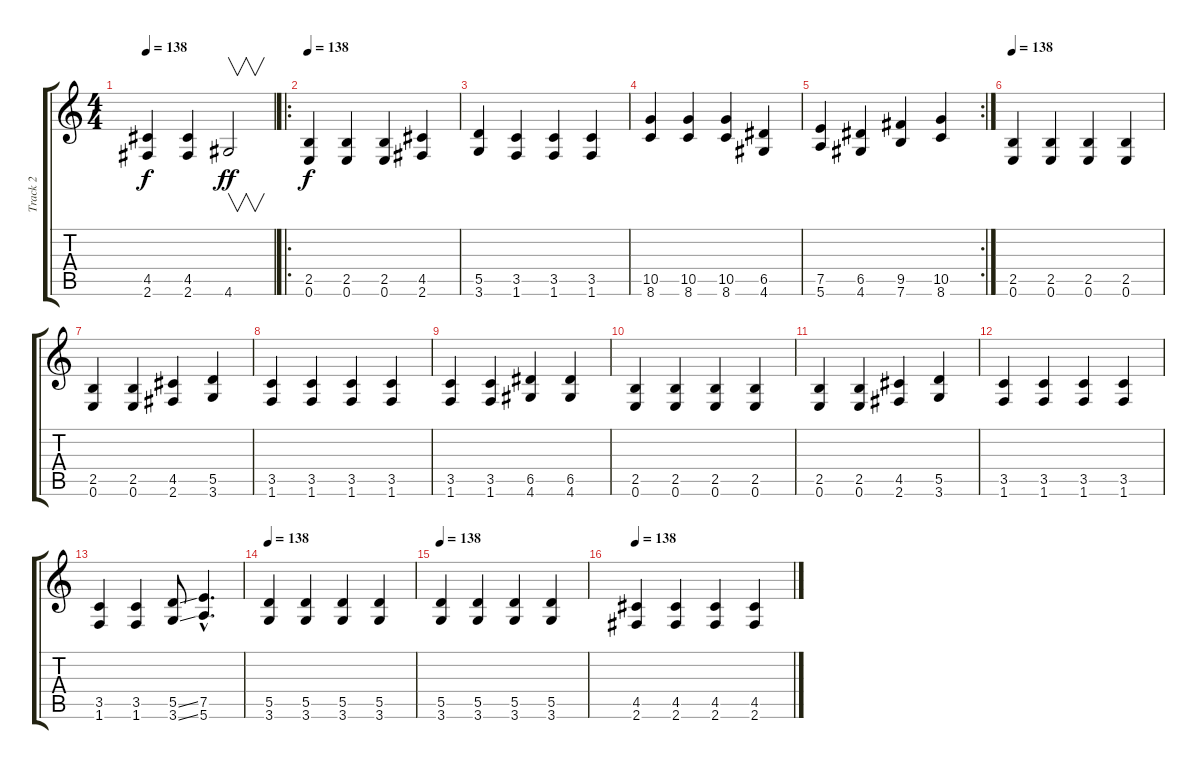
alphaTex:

\track ("Track 2" "Track 2") {instrument distortionguitar}
\staff {score tabs}
\tuning (E4 B3 G3 D3 A2 E2) {hide}
\ts (4 4)
\tempo 138
\clef g2
\ks c
(4.5 2.6).4{dy f} (4.5 2.6).4 4.6.2{v dy ff} |
\ro
\tempo 138
(2.5 0.6).4{dy f volume 14} (2.5 0.6).4 (2.5 0.6).4 (4.5 2.6).4 |
(5.5 3.6).4 (3.5 1.6).4 (3.5 1.6).4 (3.5 1.6).4 |
(10.5 8.6).4 (10.5 8.6).4 (10.5 8.6).4 (6.5 4.6).4 |
\rc 2
(7.5 5.6).4 (6.5 4.6).4 (9.5 7.6).4 (10.5 8.6).4 |
\tempo 138
(2.5 0.6).4 (2.5 0.6).4 (2.5 0.6).4 (2.5 0.6).4 |
(2.5 0.6).4 (2.5 0.6).4 (4.5 2.6).4 (5.5 3.6).4 |
(3.5 1.6).4 (3.5 1.6).4 (3.5 1.6).4 (3.5 1.6).4 |
(3.5 1.6).4 (3.5 1.6).4 (6.5 4.6).4 (6.5 4.6).4 |
(2.5 0.6).4 (2.5 0.6).4 (2.5 0.6).4 (2.5 0.6).4 |
(2.5 0.6).4 (2.5 0.6).4 (4.5 2.6).4 (5.5 3.6).4 |
(3.5 1.6).4 (3.5 1.6).4 (3.5 1.6).4 (3.5 1.6).4 |
(3.5 1.6).4 (3.5 1.6).4 (5.5{ss} 3.6{ss}).8 (7.5{hac} 5.6{hac}).4{d} |
\tempo 138
(5.5 3.6).4 (5.5 3.6).4 (5.5 3.6).4 (5.5 3.6).4 |
\tempo 138
(5.5 3.6).4 (5.5 3.6).4 (5.5 3.6).4 (5.5 3.6).4 |
\tempo 138
(4.5 2.6).4 (4.5 2.6).4 (4.5 2.6).4 (4.5 2.6).4
